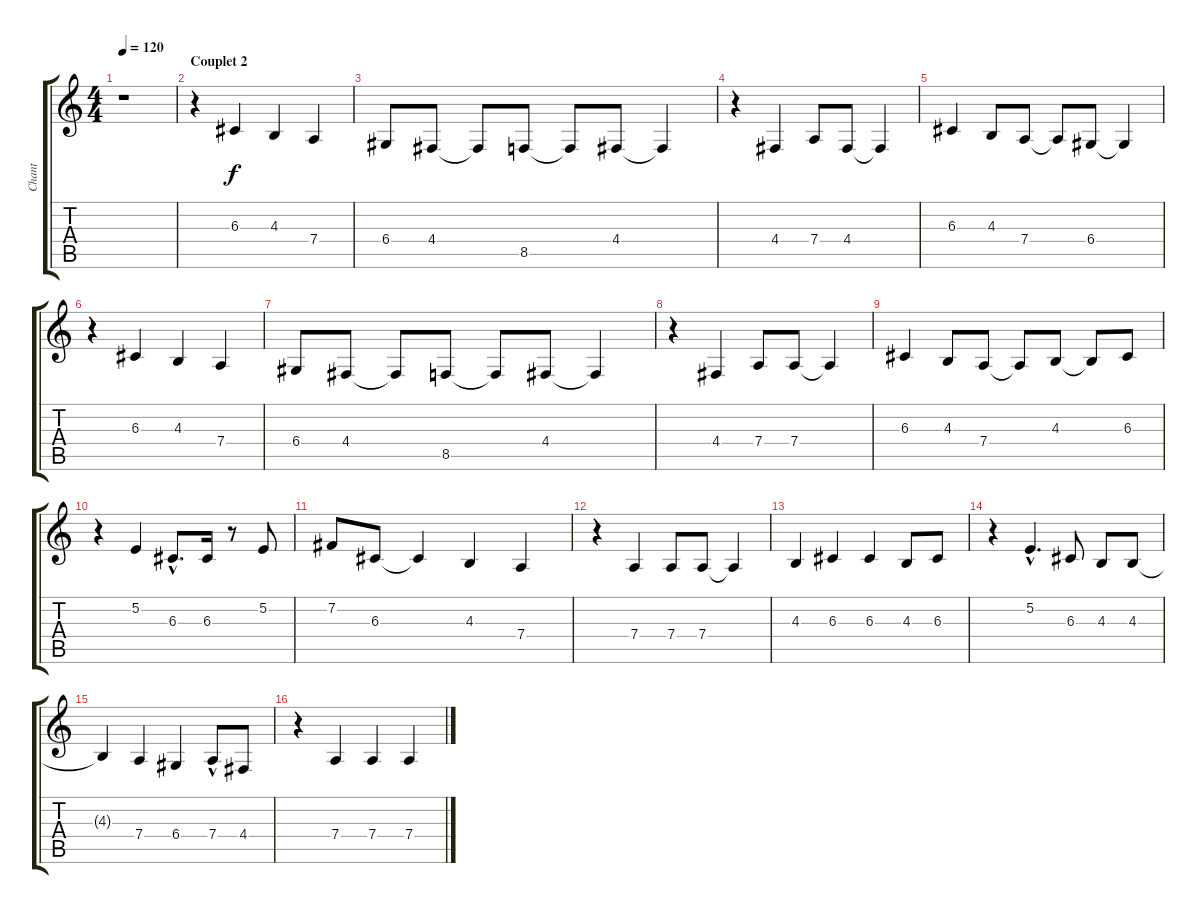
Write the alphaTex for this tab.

\track ("Chant" "Chant") {instrument synthvoice}
\staff {score tabs}
\tuning (E4 B3 G3 D3 A2 E2) {hide}
\ts (4 4)
\tempo 120
\clef g2
\ks c
r.1{dy f} |
\section ("" "Couplet 2")
r.4 6.3.4 4.3.4 7.4.4 |
6.4.8 4.4.8 4.4{t}.8 8.5.8 8.5{t}.8 4.4.8 4.4{t}.4 |
r.4 4.4.4 7.4.8 4.4.8 4.4{t}.4 |
6.3.4 4.3.8 7.4.8 7.4{t}.8 6.4.8 6.4{t}.4 |
r.4 6.3.4 4.3.4 7.4.4 |
6.4.8 4.4.8 4.4{t}.8 8.5.8 8.5{t}.8 4.4.8 4.4{t}.4 |
r.4 4.4.4 7.4.8 7.4.8 7.4{t}.4 |
6.3.4 4.3.8 7.4.8 7.4{t}.8 4.3.8 4.3{t}.8 6.3.8 |
r.4 5.2.4 6.3{hac}.8{d} 6.3.16 r.8 5.2.8 |
7.2.8 6.3.8 6.3{t}.4 4.3.4 7.4.4 |
r.4 7.4.4 7.4.8 7.4.8 7.4{t}.4 |
4.3.4 6.3.4 6.3.4 4.3.8 6.3.8 |
r.4 5.2{hac}.4{d} 6.3.8 4.3.8 4.3.8 |
4.3{t}.4 7.4.4 6.4.4 7.4{hac}.8 4.4.8 |
r.4 7.4.4 7.4.4 7.4.4
